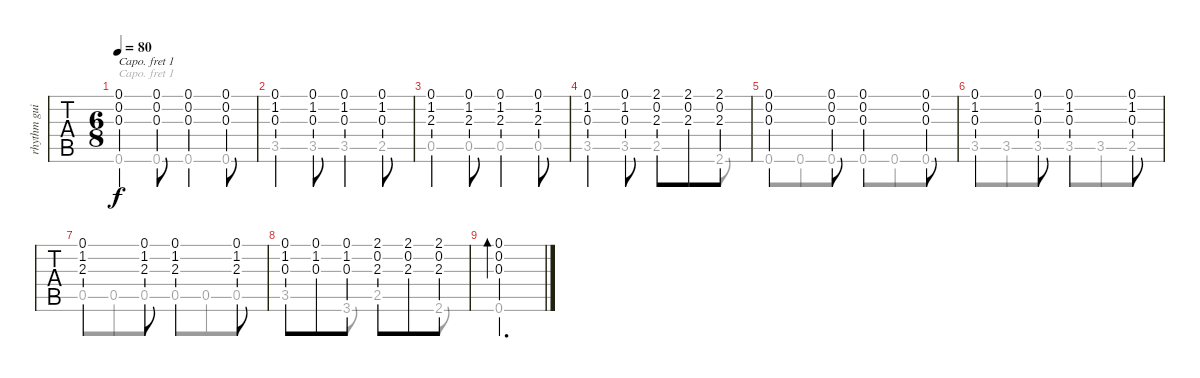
\track ("rhythm guitar" "rhythm gui") {instrument acousticguitarsteel}
\staff {tabs}
\capo 1
\tuning (E4 B3 G3 D3 A2 E2) {hide}
\voice
\ts (6 8)
\tempo 80
\clef g2
\ks fminor
(0.1 0.2 0.3).4{dy f} (0.1{st} 0.2{st} 0.3{st}).8 (0.1 0.2 0.3).4 (0.1 0.2 0.3).8 |
(0.1 1.2 0.3).4 (0.1{st} 1.2{st} 0.3{st}).8 (0.1 1.2 0.3).4 (0.1 1.2 0.3).8 |
(0.1 1.2 2.3).4 (0.1{st} 1.2{st} 2.3{st}).8 (0.1 1.2 2.3).4 (0.1 1.2 2.3).8 |
(0.1 1.2 0.3).4 (0.1{st} 1.2{st} 0.3{st}).8 (2.1 0.2 2.3).8 (2.1{st} 0.2{st} 2.3{st}).8 (2.1{st} 0.2{st} 2.3{st}).8 |
(0.1 0.2 0.3).4 (0.1{st} 0.2{st} 0.3{st}).8 (0.1 0.2 0.3).4 (0.1 0.2 0.3).8 |
(0.1 1.2 0.3).4 (0.1{st} 1.2{st} 0.3{st}).8 (0.1 1.2 0.3).4 (0.1 1.2 0.3).8 |
(0.1 1.2 2.3).4 (0.1{st} 1.2{st} 2.3{st}).8 (0.1 1.2 2.3).4 (0.1 1.2 2.3).8 |
(0.1{st} 1.2{st} 0.3{st}).8 (0.1{st} 1.2{st} 0.3{st}).8 (0.1{st} 1.2{st} 0.3{st}).8 (2.1{st} 0.2{st} 2.3{st}).8 (2.1{st} 0.2{st} 2.3{st}).8 (2.1{st} 0.2{st} 2.3{st}).8 |
(0.1 0.2 0.3).2{d bd 60} |
\voice
\clef g2
\ottava regular
\simile none
\ks fminor
0.6.4{dy f} 0.6{st}.8 0.6.4 0.6.8 |
3.5.4 3.5{st}.8 3.5.4 2.5.8 |
0.5.4 0.5{st}.8 0.5.4 0.5.8 |
3.5.4 3.5{st}.8 2.5.4 2.6.8 |
0.6.8 0.6.8 0.6{st}.8 0.6.8 0.6.8 0.6.8 |
3.5.8 3.5.8 3.5{st}.8 3.5.8 3.5.8 2.5.8 |
0.5.8 0.5.8 0.5.8 0.5{st}.8 0.5.8 0.5.8 |
3.5.4 3.6.8 2.5.4 2.6.8 |
0.6.2{d} |
